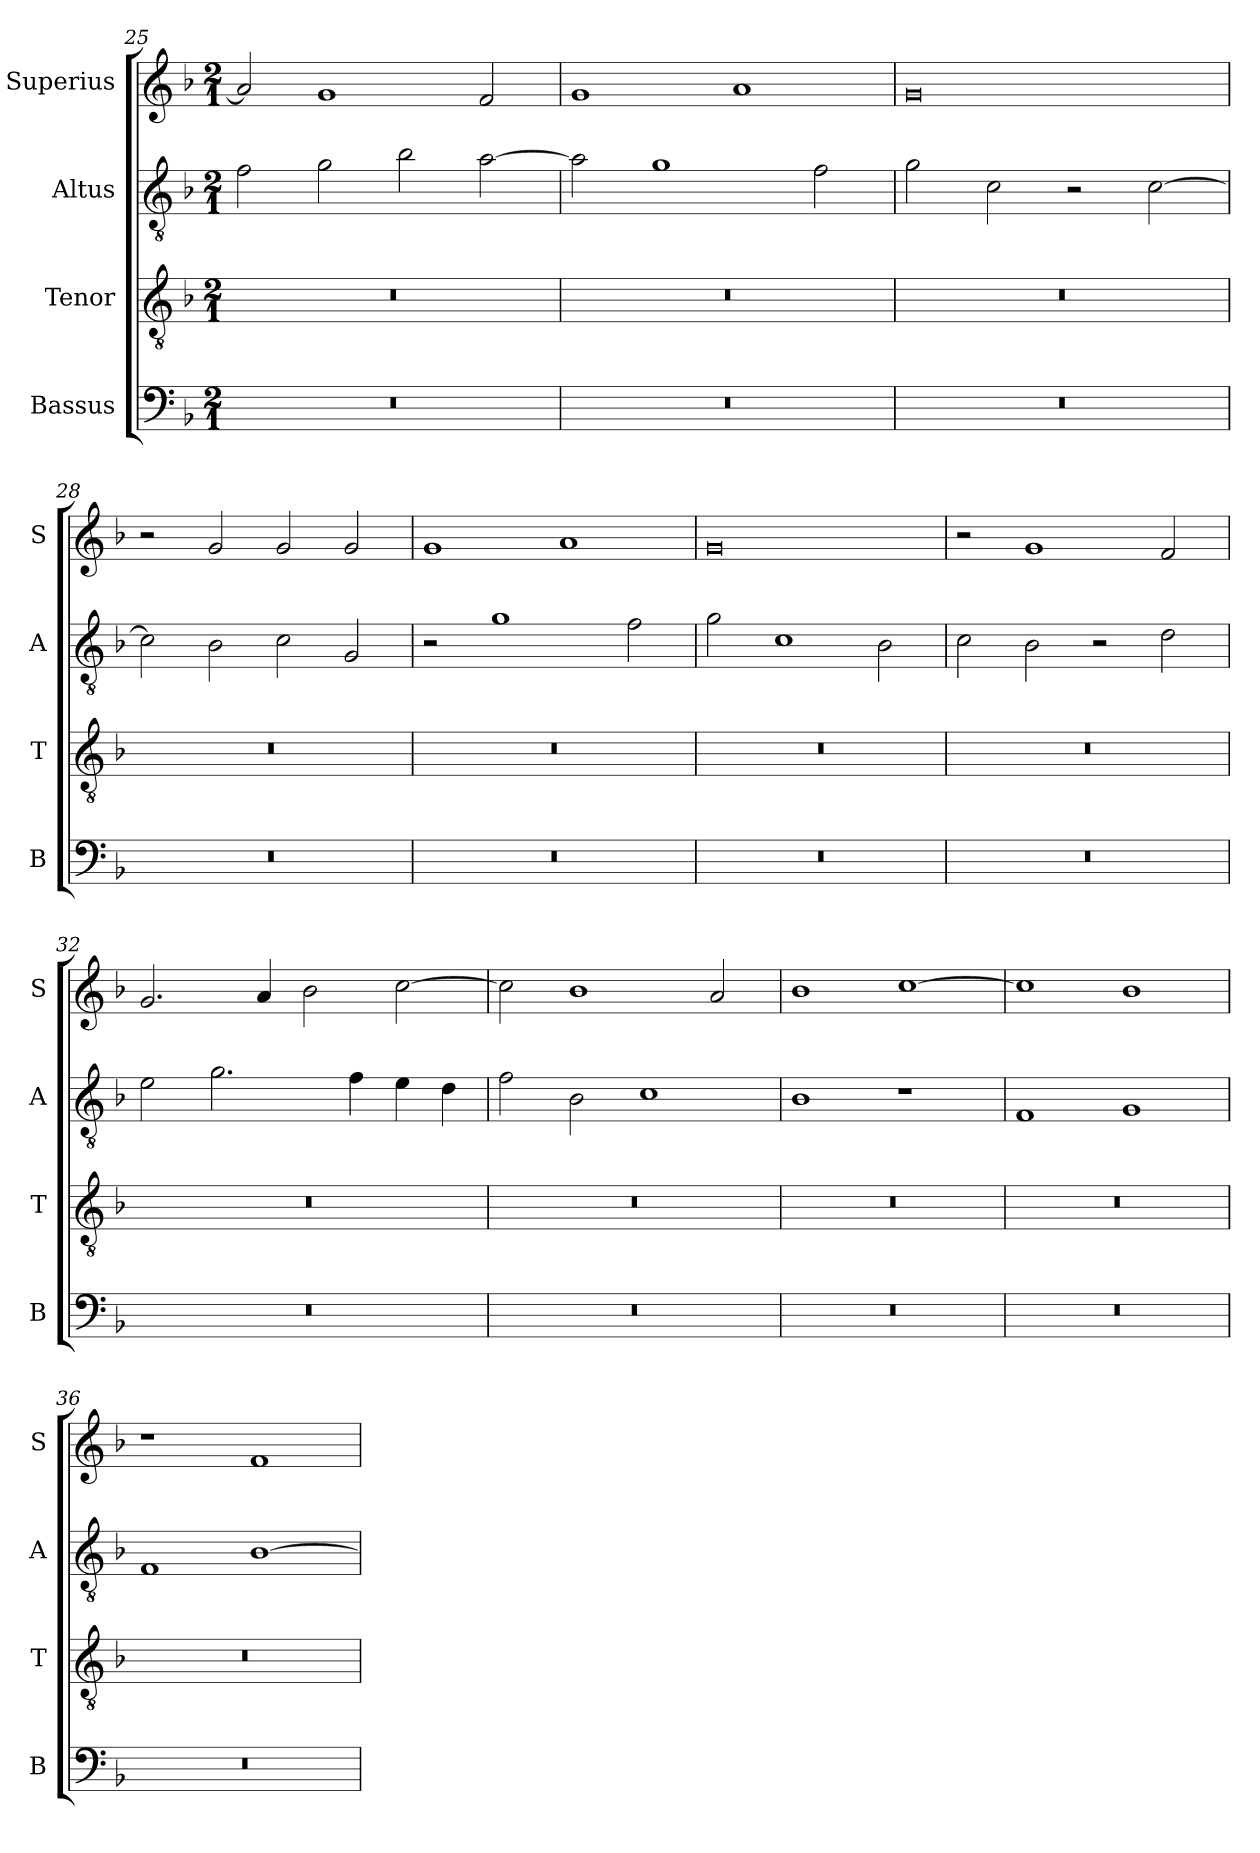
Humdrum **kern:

**kern	**kern	**kern	**kern
*part4	*part3	*part2	*part1
*staff4	*staff3	*staff2	*staff1
*I"Bassus	*I"Tenor	*I"Altus	*I"Superius
*I'B	*I'T	*I'A	*I'S
*clefF4	*clefGv2	*clefGv2	*clefG2
*k[b-]	*k[b-]	*k[b-]	*k[b-]
*M2/1	*M2/1	*M2/1	*M2/1
=25	=25	=25	=25
0r	0r	2f\	2a/]
.	.	2g\	1g
.	.	2b-\	.
.	.	[2a\	2f/
=26	=26	=26	=26
0r	0r	2a\]	1g
.	.	1g	.
.	.	.	1a
.	.	2f\	.
=27	=27	=27	=27
0r	0r	2g\	0g
.	.	2c\	.
.	.	2r	.
.	.	[2c\	.
=28	=28	=28	=28
0r	0r	2c\]	2r
.	.	2B-\	2g/
.	.	2c\	2g/
.	.	2G/	2g/
=29	=29	=29	=29
0r	0r	2r	1g
.	.	1g	.
.	.	.	1a
.	.	2f\	.
=30	=30	=30	=30
0r	0r	2g\	0g
.	.	1c	.
.	.	2B-\	.
=31	=31	=31	=31
0r	0r	2c\	2r
.	.	2B-\	1g
.	.	2r	.
.	.	2d\	2f/
=32	=32	=32	=32
0r	0r	2e\	2.g/
.	.	2.g\	.
.	.	.	4a/
.	.	.	2b-\
.	.	4f\	.
.	.	4e\	[2cc\
.	.	4d\	.
=33	=33	=33	=33
0r	0r	2f\	2cc\]
.	.	2B-\	1b-
.	.	1c	.
.	.	.	2a/
=34	=34	=34	=34
0r	0r	1B-	1b-
.	.	1r	[1cc
=35	=35	=35	=35
0r	0r	1F	1cc]
.	.	1G	1b-
=36	=36	=36	=36
0r	0r	1F	1r
.	.	[1B-	1f
=	=	=	=
*-	*-	*-	*-
